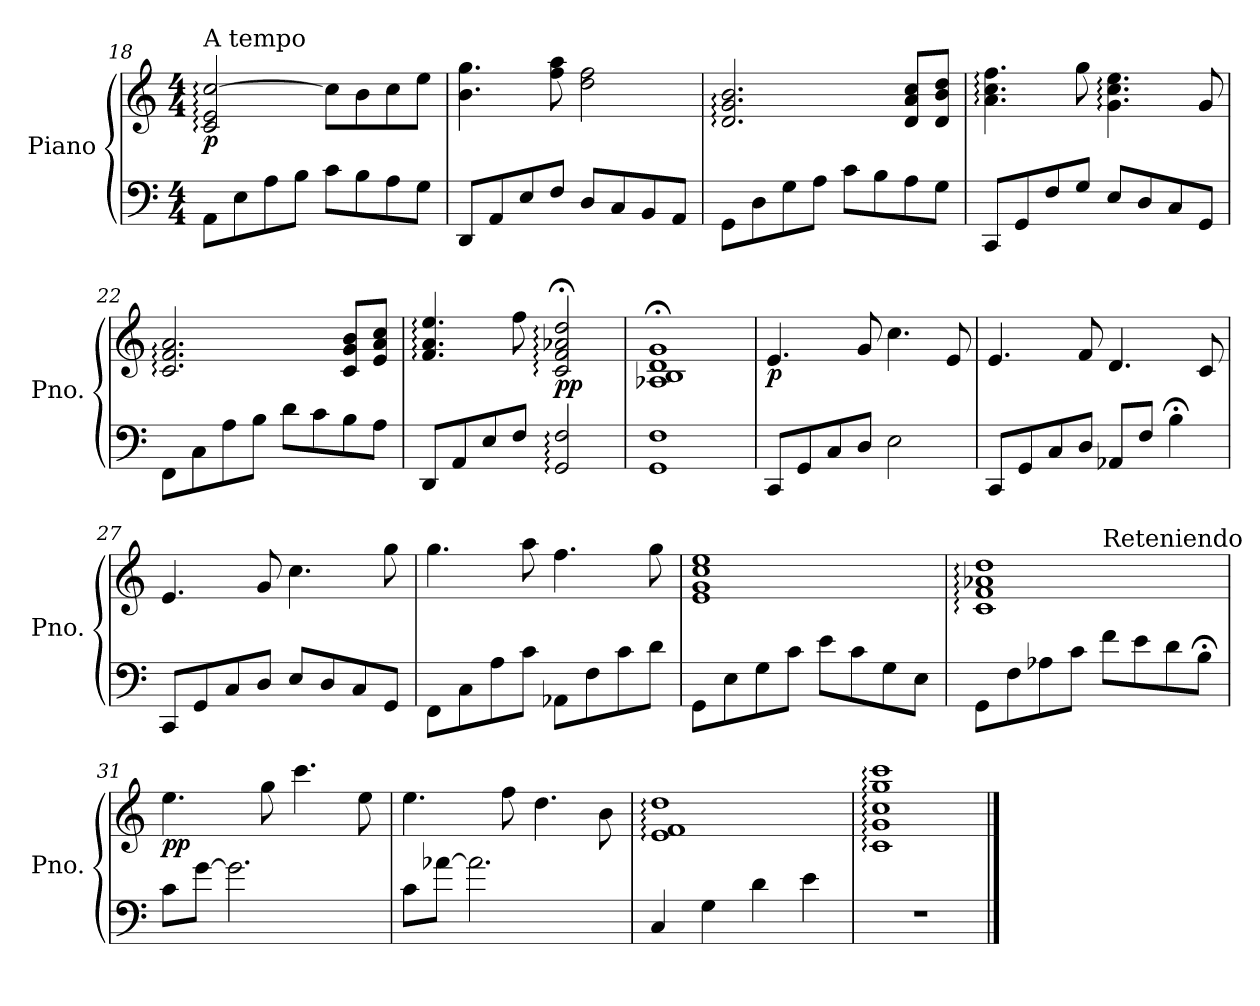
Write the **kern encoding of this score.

**kern	**kern	**dynam
*part1	*part1	*part1
*staff2	*staff1	*staff1/2
*I"Piano	*	*
*I'Pno.	*	*
*clefF4	*clefG2	*
*k[]	*k[]	*
*M4/4	*M4/4	*
=18	=18	=18
!	!LO:TX:a:t=A tempo	!
!	!	!LO:DY:b
8AA\L	2c/: 2e/: [2cc/:	p
8E\	.	.
8A\	.	.
8B\J	.	.
8c\L	8cc\L]	.
8B\	8b\	.
8A\	8cc\	.
8G\J	8ee\J	.
!!LO:PB:g=z
=19	=19	=19
8DD/L	4.b\ 4.gg\	.
8AA/	.	.
8E/	.	.
8F/J	8ff\ 8aa\	.
8D/L	2dd\ 2ff\	.
8C/	.	.
8BB/	.	.
8AA/J	.	.
=20	=20	=20
8GG\L	2.d/: 2.g/: 2.b/:	.
8D\	.	.
8G\	.	.
8A\J	.	.
8c\L	.	.
8B\	.	.
8A\	8d/ 8a/ 8cc/L	.
8G\J	8d/ 8b/ 8dd/J	.
=21	=21	=21
8CC/L	4.a\: 4.cc\: 4.ff\:	.
8GG/	.	.
8F/	.	.
8G/J	8gg\	.
8E/L	4.g\: 4.cc\: 4.ee\:	.
8D/	.	.
8C/	.	.
8GG/J	8g/	.
=22	=22	=22
8FF\L	2.c/: 2.f/: 2.a/:	.
8C\	.	.
8A\	.	.
8B\J	.	.
8d\L	.	.
8c\	.	.
8B\	8c/ 8g/ 8b/L	.
8A\J	8e/ 8a/ 8cc/J	.
!!LO:LB:g=z
=23	=23	=23
8DD/L	4.f/: 4.a/: 4.ee/:	.
8AA/	.	.
8E/	.	.
8F/J	8ff\	.
!	!	!LO:DY:b
2GG/: 2F/:	2c/;<: 2f/;<: 2a-X/;<: 2dd/;<:	pp
=24	=24	=24
1GG 1F	1A-X;< 1B;< 1d;< 1g;<	.
=25	=25	=25
!	!	!LO:DY:b
8CC/L	4.e/	p
8GG/	.	.
8C/	.	.
8D/J	8g/	.
2E\	4.cc\	.
.	8e/	.
=26	=26	=26
8CC/L	4.e/	.
8GG/	.	.
8C/	.	.
8D/J	8f/	.
8AA-X/L	4.d/	.
8F/J	.	.
4B;<\	.	.
.	8c/	.
=27	=27	=27
8CC/L	4.e/	.
8GG/	.	.
8C/	.	.
8D/J	8g/	.
8E/L	4.cc\	.
8D/	.	.
8C/	.	.
8GG/J	8gg\	.
!!LO:LB:g=z
=28	=28	=28
8FF\L	4.gg\	.
8C\	.	.
8A\	.	.
8c\J	8aa\	.
8AA-X\L	4.ff\	.
8F\	.	.
8c\	.	.
8d\J	8gg\	.
=29	=29	=29
8GG\L	1e 1g 1cc 1ee	.
8E\	.	.
8G\	.	.
8c\J	.	.
8e\L	.	.
8c\	.	.
8G\	.	.
8E\J	.	.
=30	=30	=30
*	*^	*
8GG\L	1c: 1f: 1a-X: 1dd:	2ryy	.
8F\	.	.	.
8A-X\	.	.	.
8c\J	.	.	.
!	!	!LO:TX:t=Reteniendo	!
8f\L	.	2ryy	.
8e\	.	.	.
8d\	.	.	.
8B;<\J	.	.	.
=31	=31	=31	=31
!	!LO:TX:a:t=A tempo	!	!
!	!	!	!LO:DY:b
*	*v	*v	*
8c\L	4.ee\	pp
[8g\J	.	.
2.g\]	.	.
.	8gg\	.
.	4.ccc\	.
.	8ee\	.
!!LO:LB:g=z
=32	=32	=32
8c\L	4.ee\	.
[8a-X\J	.	.
2.a-\]	.	.
.	8ff\	.
.	4.dd\	.
.	8b\	.
=33	=33	=33
4C/	1e: 1f: 1dd:	.
4G\	.	.
4d\	.	.
4e\	.	.
=34	=34	=34
1r	1c: 1g: 1cc: 1gg: 1ccc:	.
==	==	==
*-	*-	*-
